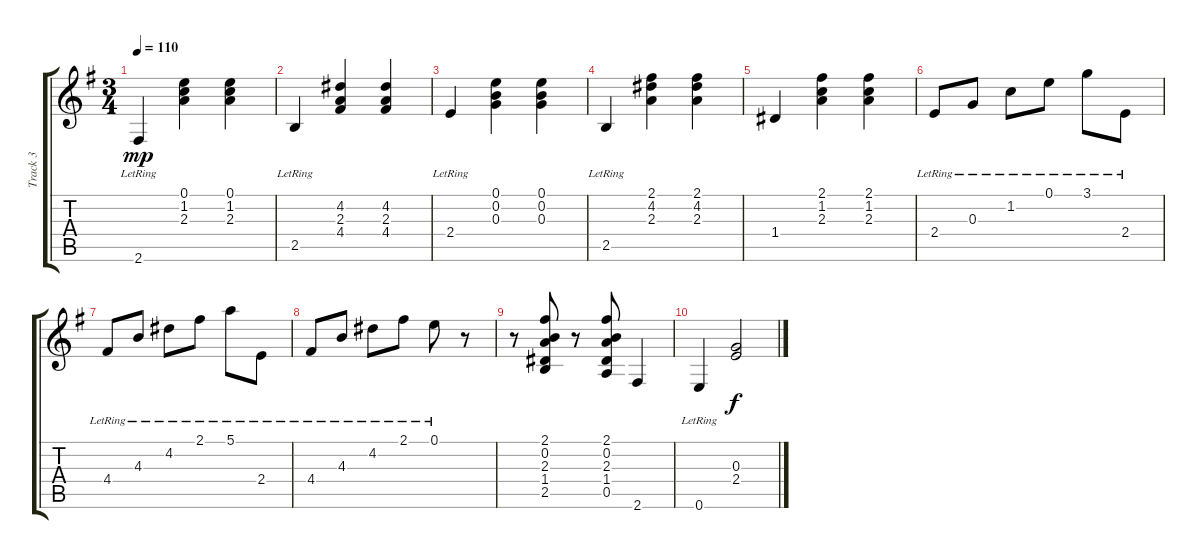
\track ("Track 3" "Track 3") {instrument acousticguitarnylon}
\staff {score tabs}
\tuning (E4 B3 G3 D3 A2 E2) {hide}
\ts (3 4)
\tempo 110
\clef g2
\ks eminor
2.6{lr}.4{dy mp} (0.1 1.2 2.3).4 (0.1 1.2 2.3).4 |
2.5{lr}.4 (4.2 2.3 4.4).4 (4.2 2.3 4.4).4 |
2.4{lr}.4 (0.1 0.2 0.3).4 (0.1 0.2 0.3).4 |
2.5{lr}.4 (2.1 4.2 2.3).4 (2.1 4.2 2.3).4 |
1.4.4 (2.1 1.2 2.3).4 (2.1 1.2 2.3).4 |
2.4{lr}.8 0.3{lr}.8 1.2{lr}.8 0.1{lr}.8 3.1{lr}.8 2.4{lr}.8 |
4.4{lr}.8 4.3{lr}.8 4.2{lr}.8 2.1{lr}.8 5.1{lr}.8 2.4{lr}.8 |
4.4{lr}.8 4.3{lr}.8 4.2{lr}.8 2.1{lr}.8 0.1{lr}.8 r.8 |
r.8 (2.1 0.2 2.3 1.4 2.5).8 r.8 (2.1 0.2 2.3 1.4 0.5).8 2.6.4 |
0.6{lr}.4 (0.3 2.4).2{dy f}
